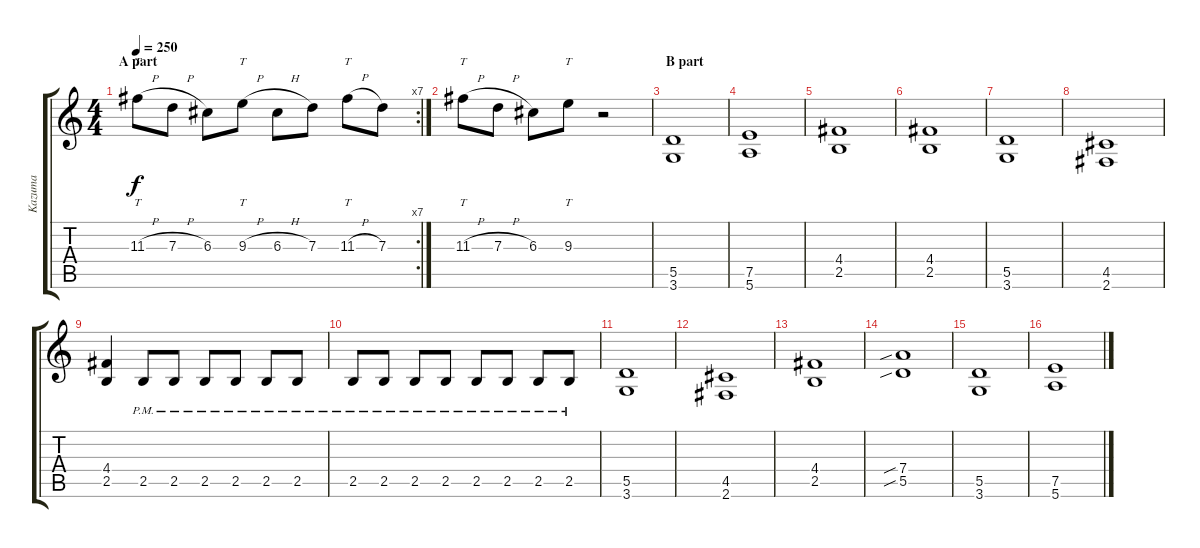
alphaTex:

\track ("Kazuma" "Kazuma") {instrument distortionguitar}
\staff {score tabs}
\tuning (E4 B3 G3 D3 A2 E2) {hide}
\rc 7
\ts (4 4)
\section ("" "A part")
\tempo 250
\clef g2
\ks c
11.3{h}.8{tt dy f instrument distortionguitar} 7.3{h}.8 6.3.8 9.3{h}.8{tt} 6.3{h}.8 7.3.8 11.3{h}.8{tt} 7.3.8 |
11.3{h}.8{tt} 7.3{h}.8 6.3.8 9.3.8{tt} r.2 |
\section ("" "B part")
(5.5 3.6).1 |
(7.5 5.6).1 |
(4.4 2.5).1 |
(4.4 2.5).1 |
(5.5 3.6).1 |
(4.5 2.6).1 |
(4.4 2.5).4 2.5{pm}.8 2.5{pm}.8 2.5{pm}.8 2.5{pm}.8 2.5{pm}.8 2.5{pm}.8 |
2.5{pm}.8 2.5{pm}.8 2.5{pm}.8 2.5{pm}.8 2.5{pm}.8 2.5{pm}.8 2.5{pm}.8 2.5{pm}.8 |
(5.5 3.6).1 |
(4.5 2.6).1 |
(4.4 2.5).1 |
(7.4{sib} 5.5{sib}).1 |
(5.5 3.6).1 |
(7.5 5.6).1
